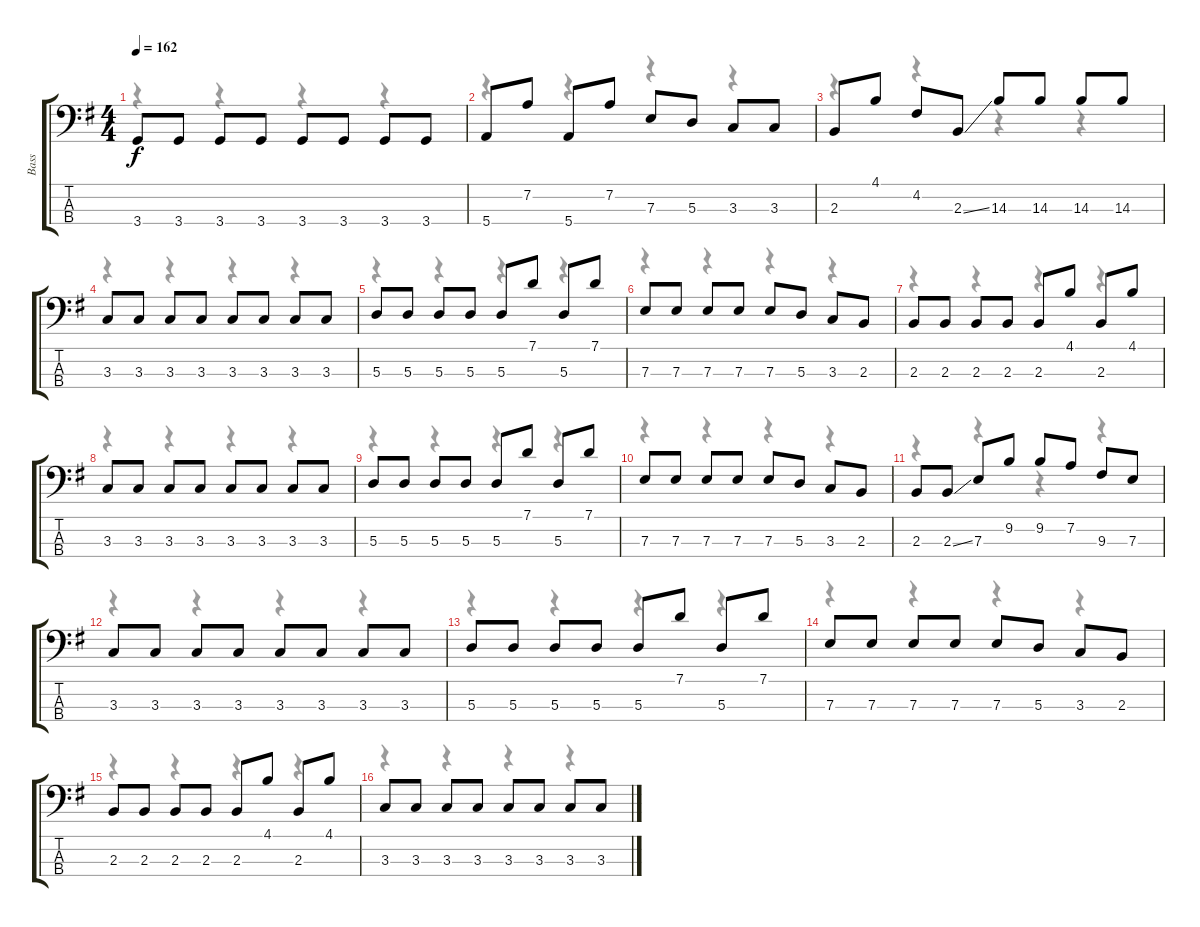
\track ("Bass" "Bass") {instrument electricbassfinger}
\staff {score tabs}
\tuning (G2 D2 A1 E1) {hide}
\voice
\ts (4 4)
\tempo 162
\clef f4
\ks g
3.4.8{dy f} 3.4.8 3.4.8 3.4.8 3.4.8 3.4.8 3.4.8 3.4.8 |
5.4.8 7.2.8 5.4.8 7.2.8 7.3.8 5.3.8 3.3.8 3.3.8 |
2.3.8 4.1.8 4.2.8 2.3{ss}.8 14.3.8 14.3.8 14.3.8 14.3.8 |
3.3.8 3.3.8 3.3.8 3.3.8 3.3.8 3.3.8 3.3.8 3.3.8 |
5.3.8 5.3.8 5.3.8 5.3.8 5.3.8 7.1.8 5.3.8 7.1.8 |
7.3.8 7.3.8 7.3.8 7.3.8 7.3.8 5.3.8 3.3.8 2.3.8 |
2.3.8 2.3.8 2.3.8 2.3.8 2.3.8 4.1.8 2.3.8 4.1.8 |
3.3.8 3.3.8 3.3.8 3.3.8 3.3.8 3.3.8 3.3.8 3.3.8 |
5.3.8 5.3.8 5.3.8 5.3.8 5.3.8 7.1.8 5.3.8 7.1.8 |
7.3.8 7.3.8 7.3.8 7.3.8 7.3.8 5.3.8 3.3.8 2.3.8 |
2.3.8 2.3{ss}.8 7.3.8 9.2.8 9.2.8 7.2.8 9.3.8 7.3.8 |
3.3.8 3.3.8 3.3.8 3.3.8 3.3.8 3.3.8 3.3.8 3.3.8 |
5.3.8 5.3.8 5.3.8 5.3.8 5.3.8 7.1.8 5.3.8 7.1.8 |
7.3.8 7.3.8 7.3.8 7.3.8 7.3.8 5.3.8 3.3.8 2.3.8 |
2.3.8 2.3.8 2.3.8 2.3.8 2.3.8 4.1.8 2.3.8 4.1.8 |
3.3.8 3.3.8 3.3.8 3.3.8 3.3.8 3.3.8 3.3.8 3.3.8
\voice
\clef f4
\ottava regular
\simile none
\ks g
r.4{dy f} r.4 r.4 r.4 |
r.4 r.4 r.4 r.4 |
r.4 r.4 r.4 r.4 |
r.4 r.4 r.4 r.4 |
r.4 r.4 r.4 r.4 |
r.4 r.4 r.4 r.4 |
r.4 r.4 r.4 r.4 |
r.4 r.4 r.4 r.4 |
r.4 r.4 r.4 r.4 |
r.4 r.4 r.4 r.4 |
r.4 r.4 r.4 r.4 |
r.4 r.4 r.4 r.4 |
r.4 r.4 r.4 r.4 |
r.4 r.4 r.4 r.4 |
r.4 r.4 r.4 r.4 |
r.4 r.4 r.4 r.4
